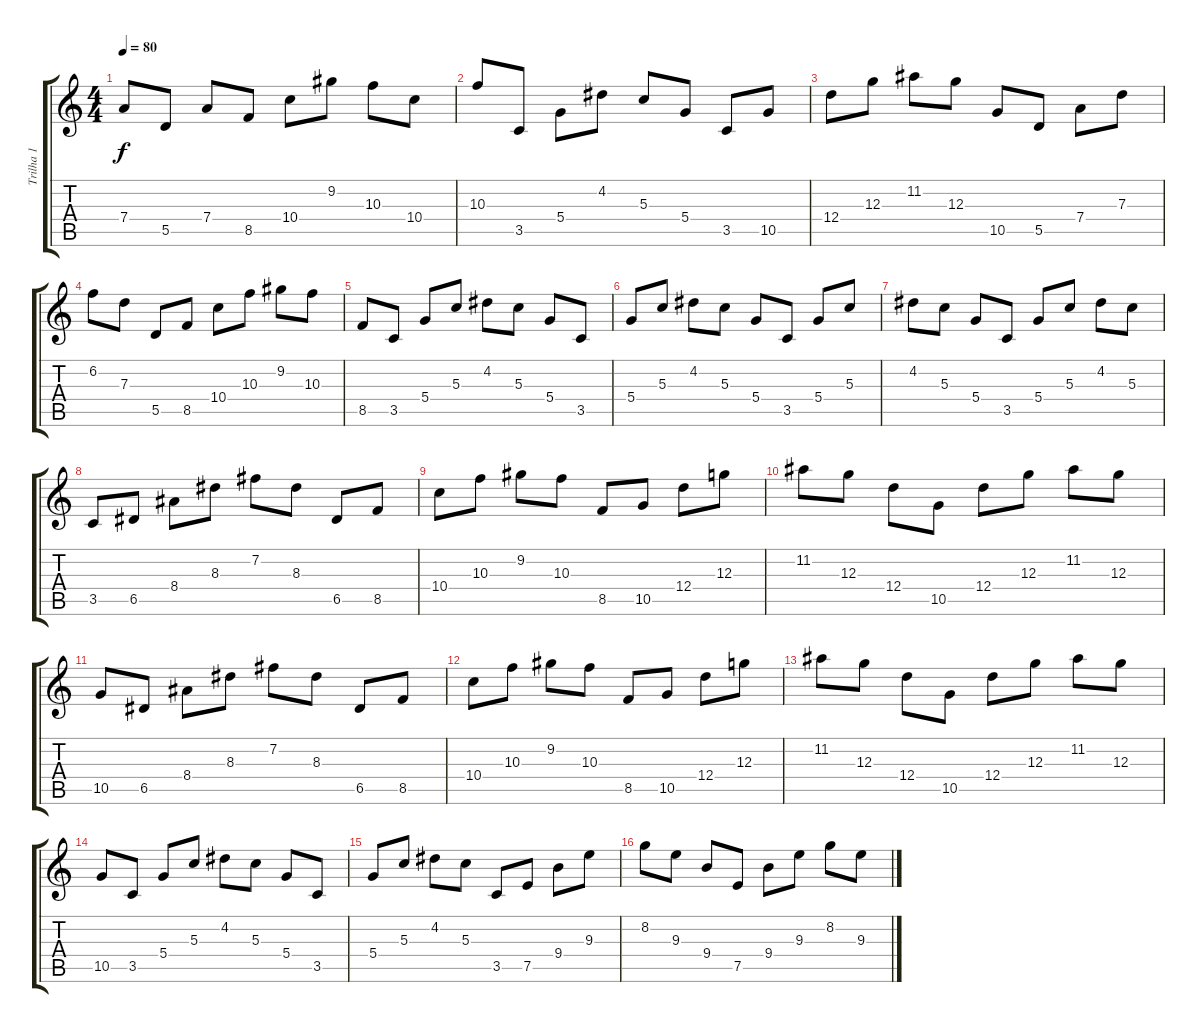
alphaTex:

\track ("Trilha 1" "Trilha 1") {instrument distortionguitar}
\staff {score tabs}
\tuning (E4 B3 G3 D3 A2 E2) {hide}
\ts (4 4)
\tempo 80
\clef g2
\ks c
7.4.8{dy f} 5.5.8 7.4.8 8.5.8 10.4.8 9.2.8 10.3.8 10.4.8 |
10.3.8 3.5.8 5.4.8 4.2.8 5.3.8 5.4.8 3.5.8 10.5.8 |
12.4.8 12.3.8 11.2.8 12.3.8 10.5.8 5.5.8 7.4.8 7.3.8 |
6.2.8 7.3.8 5.5.8 8.5.8 10.4.8 10.3.8 9.2.8 10.3.8 |
8.5.8 3.5.8 5.4.8 5.3.8 4.2.8 5.3.8 5.4.8 3.5.8 |
5.4.8 5.3.8 4.2.8 5.3.8 5.4.8 3.5.8 5.4.8 5.3.8 |
4.2.8 5.3.8 5.4.8 3.5.8 5.4.8 5.3.8 4.2.8 5.3.8 |
3.5.8 6.5.8 8.4.8 8.3.8 7.2.8 8.3.8 6.5.8 8.5.8 |
10.4.8 10.3.8 9.2.8 10.3.8 8.5.8 10.5.8 12.4.8 12.3.8 |
11.2.8 12.3.8 12.4.8 10.5.8 12.4.8 12.3.8 11.2.8 12.3.8 |
10.5.8 6.5.8 8.4.8 8.3.8 7.2.8 8.3.8 6.5.8 8.5.8 |
10.4.8 10.3.8 9.2.8 10.3.8 8.5.8 10.5.8 12.4.8 12.3.8 |
11.2.8 12.3.8 12.4.8 10.5.8 12.4.8 12.3.8 11.2.8 12.3.8 |
10.5.8 3.5.8 5.4.8 5.3.8 4.2.8 5.3.8 5.4.8 3.5.8 |
5.4.8 5.3.8 4.2.8 5.3.8 3.5.8 7.5.8 9.4.8 9.3.8 |
8.2.8 9.3.8 9.4.8 7.5.8 9.4.8 9.3.8 8.2.8 9.3.8
